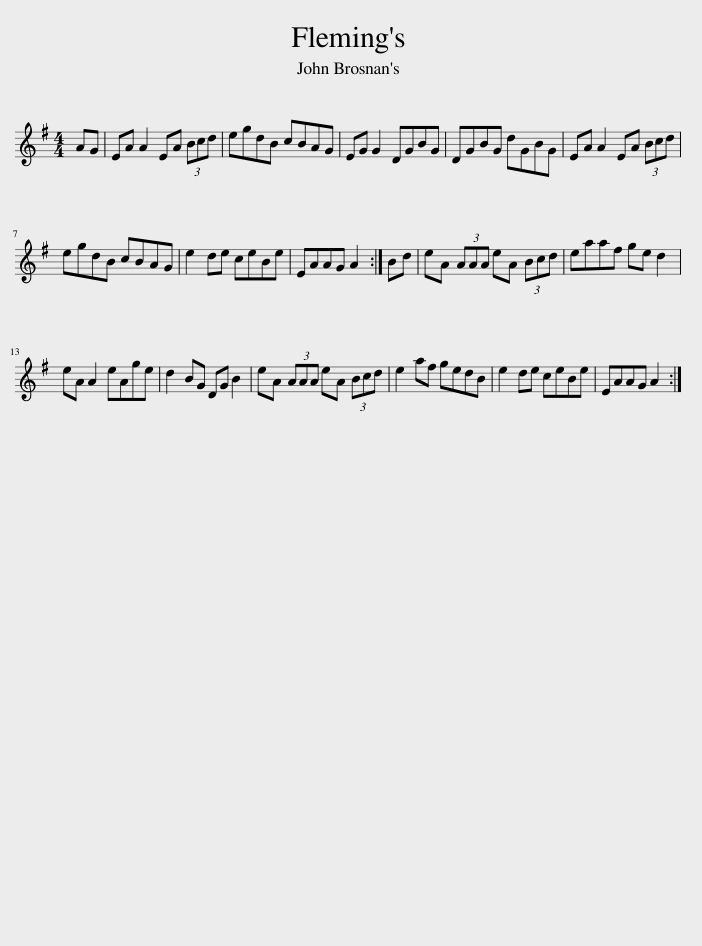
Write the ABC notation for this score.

X:1
L:1/8
M:4/4
I:linebreak $
K:G
V:1 treble
V:1
 AG | EA A2 EA (3Bcd | egdB cBAG | EG G2 DGBG | DGBG dGBG | %5
 EA A2 EA (3Bcd |$ egdB cBAG | e2 de ceBe | EAAG A2 :| Bd | %10
 eA (3AAA eA (3Bcd | eaaf ge d2 |$ eA A2 eAge | d2 BG DG B2 | eA (3AAA eA (3Bcd | %15
 e2 af gedB | e2 de ceBe | EAAG A2 :| %18
